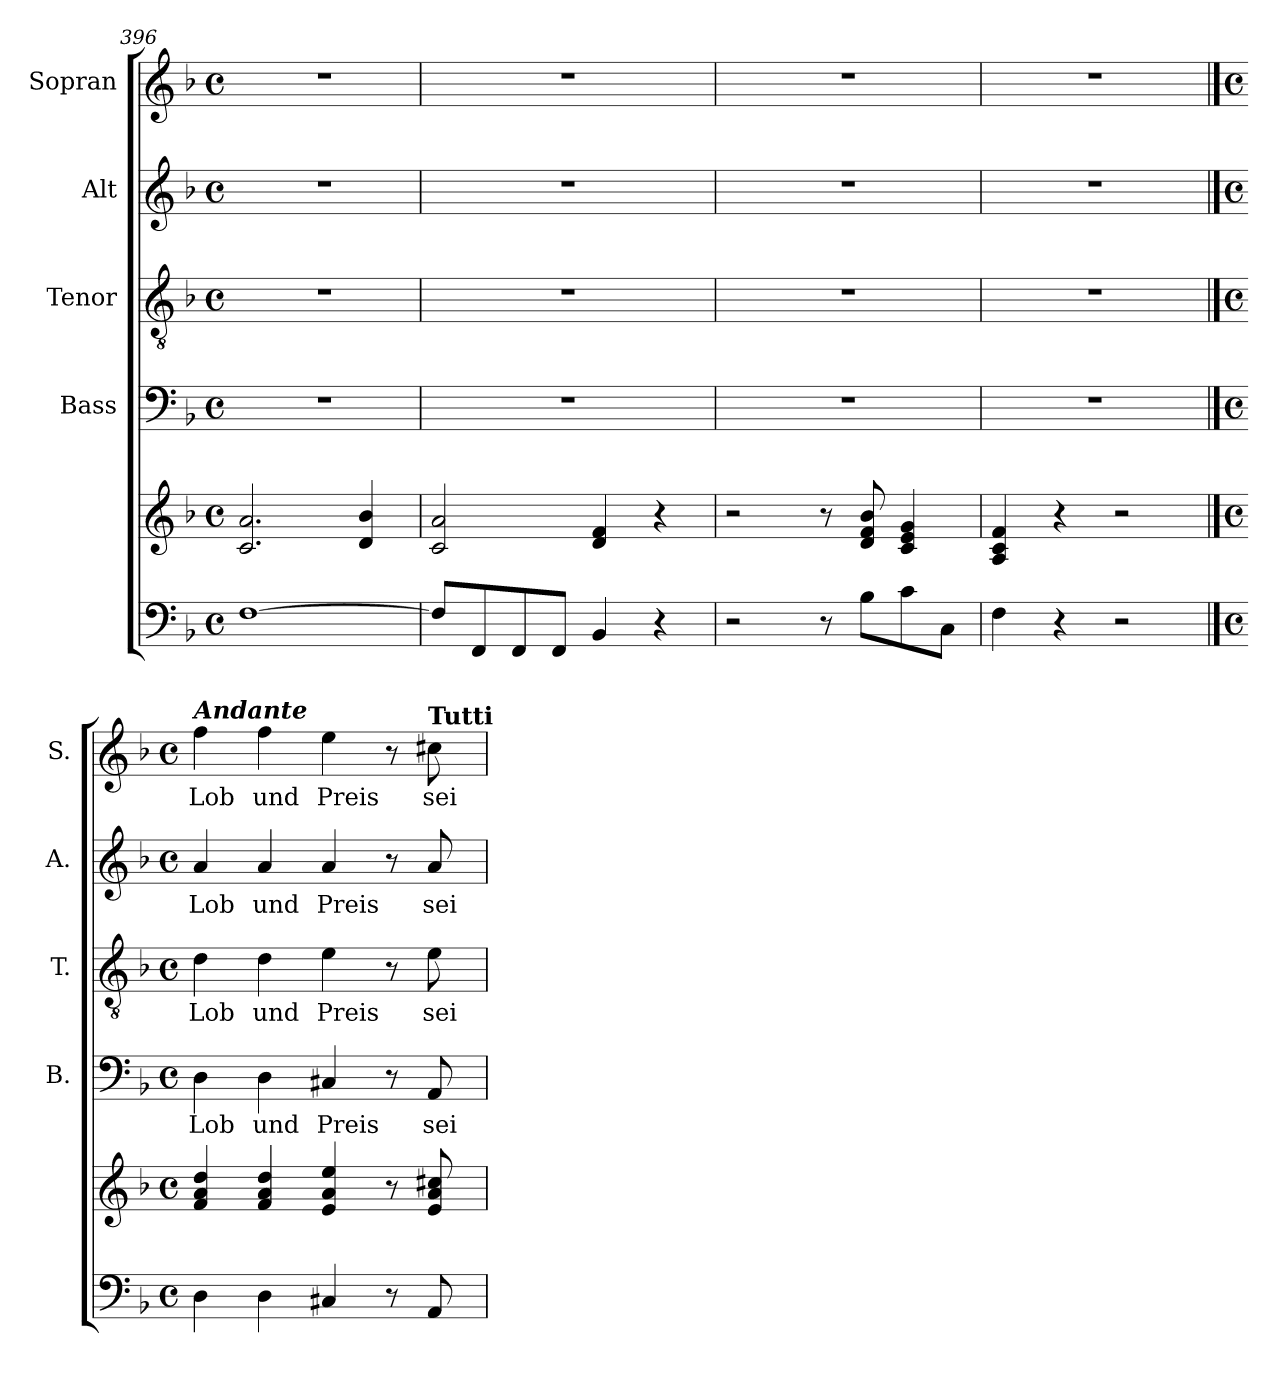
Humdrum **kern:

**kern	**kern	**kern	**text	**kern	**text	**kern	**text	**kern	**text
*part5	*part5	*part4	*part4	*part3	*part3	*part2	*part2	*part1	*part1
*staff6	*staff5	*staff4	*staff4	*staff3	*staff3	*staff2	*staff2	*staff1	*staff1
*	*	*I"Bass	*	*I"Tenor	*	*I"Alt	*	*I"Sopran	*
*	*	*I'B.	*	*I'T.	*	*I'A.	*	*I'S.	*
!!LO:LB:g=z
*clefF4	*clefG2	*clefF4	*	*clefGv2	*	*clefG2	*	*clefG2	*
*k[b-]	*k[b-]	*k[b-]	*	*k[b-]	*	*k[b-]	*	*k[b-]	*
*F:	*F:	*F:	*	*F:	*	*F:	*	*F:	*
*M4/4	*M4/4	*M4/4	*	*M4/4	*	*M4/4	*	*M4/4	*
*met(c)	*met(c)	*met(c)	*	*met(c)	*	*met(c)	*	*met(c)	*
=396	=396	=396	=396	=396	=396	=396	=396	=396	=396
[1F	2.c/ 2.a/	1r	.	1r	.	1r	.	1r	.
.	4d/ 4b-/	.	.	.	.	.	.	.	.
=397	=397	=397	=397	=397	=397	=397	=397	=397	=397
8F/L]	2c/ 2a/	1r	.	1r	.	1r	.	1r	.
8FF/	.	.	.	.	.	.	.	.	.
8FF/	.	.	.	.	.	.	.	.	.
8FF/J	.	.	.	.	.	.	.	.	.
4BB-/	4d/ 4f/	.	.	.	.	.	.	.	.
4r	4r	.	.	.	.	.	.	.	.
=398	=398	=398	=398	=398	=398	=398	=398	=398	=398
2r	2r	1r	.	1r	.	1r	.	1r	.
8r	8r	.	.	.	.	.	.	.	.
8B-\L	8d/ 8f/ 8b-/	.	.	.	.	.	.	.	.
8c\	4c/ 4e/ 4g/	.	.	.	.	.	.	.	.
8C\J	.	.	.	.	.	.	.	.	.
=399	=399	=399	=399	=399	=399	=399	=399	=399	=399
4F\	4A/ 4c/ 4f/	1r	.	1r	.	1r	.	1r	.
4r	4r	.	.	.	.	.	.	.	.
2r	2r	.	.	.	.	.	.	.	.
!!LO:PB:g=z
==400	==400	==400	==400	==400	==400	==400	==400	==400	==400
*M4/4	*M4/4	*M4/4	*	*M4/4	*	*M4/4	*	*M4/4	*
*met(c)	*met(c)	*met(c)	*	*met(c)	*	*met(c)	*	*met(c)	*
!	!	!	!	!	!	!	!	!LO:TX:a:Bi:t=Andante	!
!	!	!	!LO:LY:b	!	!LO:LY:b	!	!LO:LY:b	!	!LO:LY:b
4D\	4f/ 4a/ 4dd/	4D\	Lob	4d\	Lob	4a/	Lob	4ff\	Lob
!	!	!	!LO:LY:b	!	!LO:LY:b	!	!LO:LY:b	!	!LO:LY:b
4D\	4f/ 4a/ 4dd/	4D\	und	4d\	und	4a/	und	4ff\	und
!	!	!	!LO:LY:b	!	!LO:LY:b	!	!LO:LY:b	!	!LO:LY:b
4C#X/	4e/ 4a/ 4ee/	4C#X/	Preis	4e\	Preis	4a/	Preis	4ee\	Preis
8r	8r	8r	.	8r	.	8r	.	8r	.
!	!	!	!	!	!	!	!	!LO:TX:a:B:t=Tutti	!
!	!	!	!LO:LY:b	!	!LO:LY:b	!	!LO:LY:b	!	!LO:LY:b
8AA/	8e/ 8a/ 8cc#X/	8AA/	sei	8e\	sei	8a/	sei	8cc#X\	sei
=	=	=	=	=	=	=	=	=	=
*-	*-	*-	*-	*-	*-	*-	*-	*-	*-
